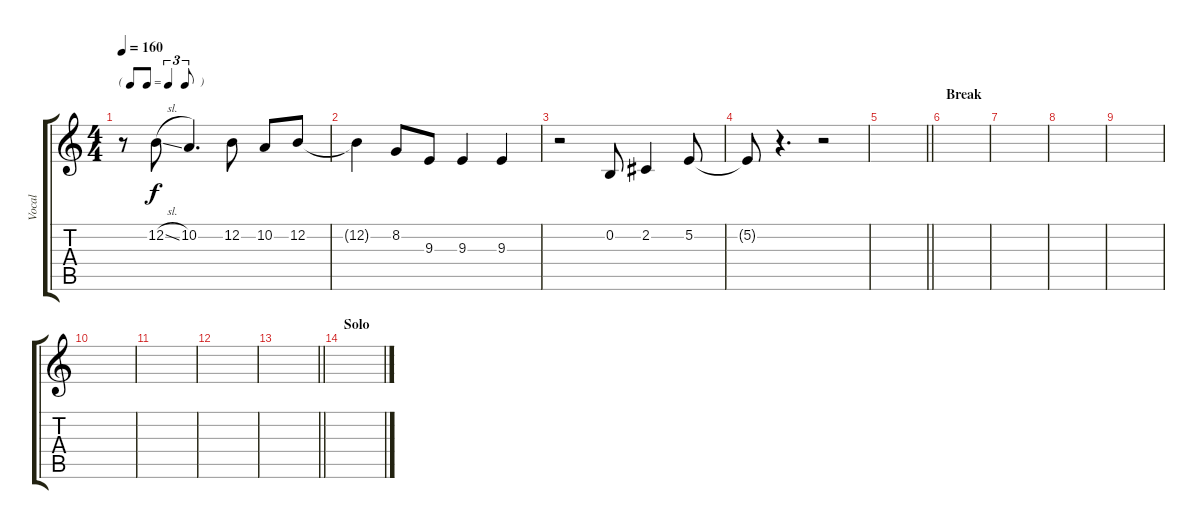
\track ("Vocal" "Vocal") {instrument trombone}
\staff {score tabs}
\tuning (E4 B3 G3 D3 A2 E2) {hide}
\ts (4 4)
\tf triplet8th
\tempo 160
\clef g2
\ks c
r.8{dy f} 12.2{sl}.8 10.2.4{d} 12.2.8 10.2.8 12.2.8 |
12.2{t}.4 8.2.8 9.3.8 9.3.4 9.3.4 |
r.2 0.2.8 2.2.4 5.2.8 |
5.2{t}.8 r.4{d} r.2 |
\barLineRight lightlight
|
\section ("" "Break")
|
|
|
|
|
|
|
\barLineRight lightlight
|
\section ("" "Solo")
